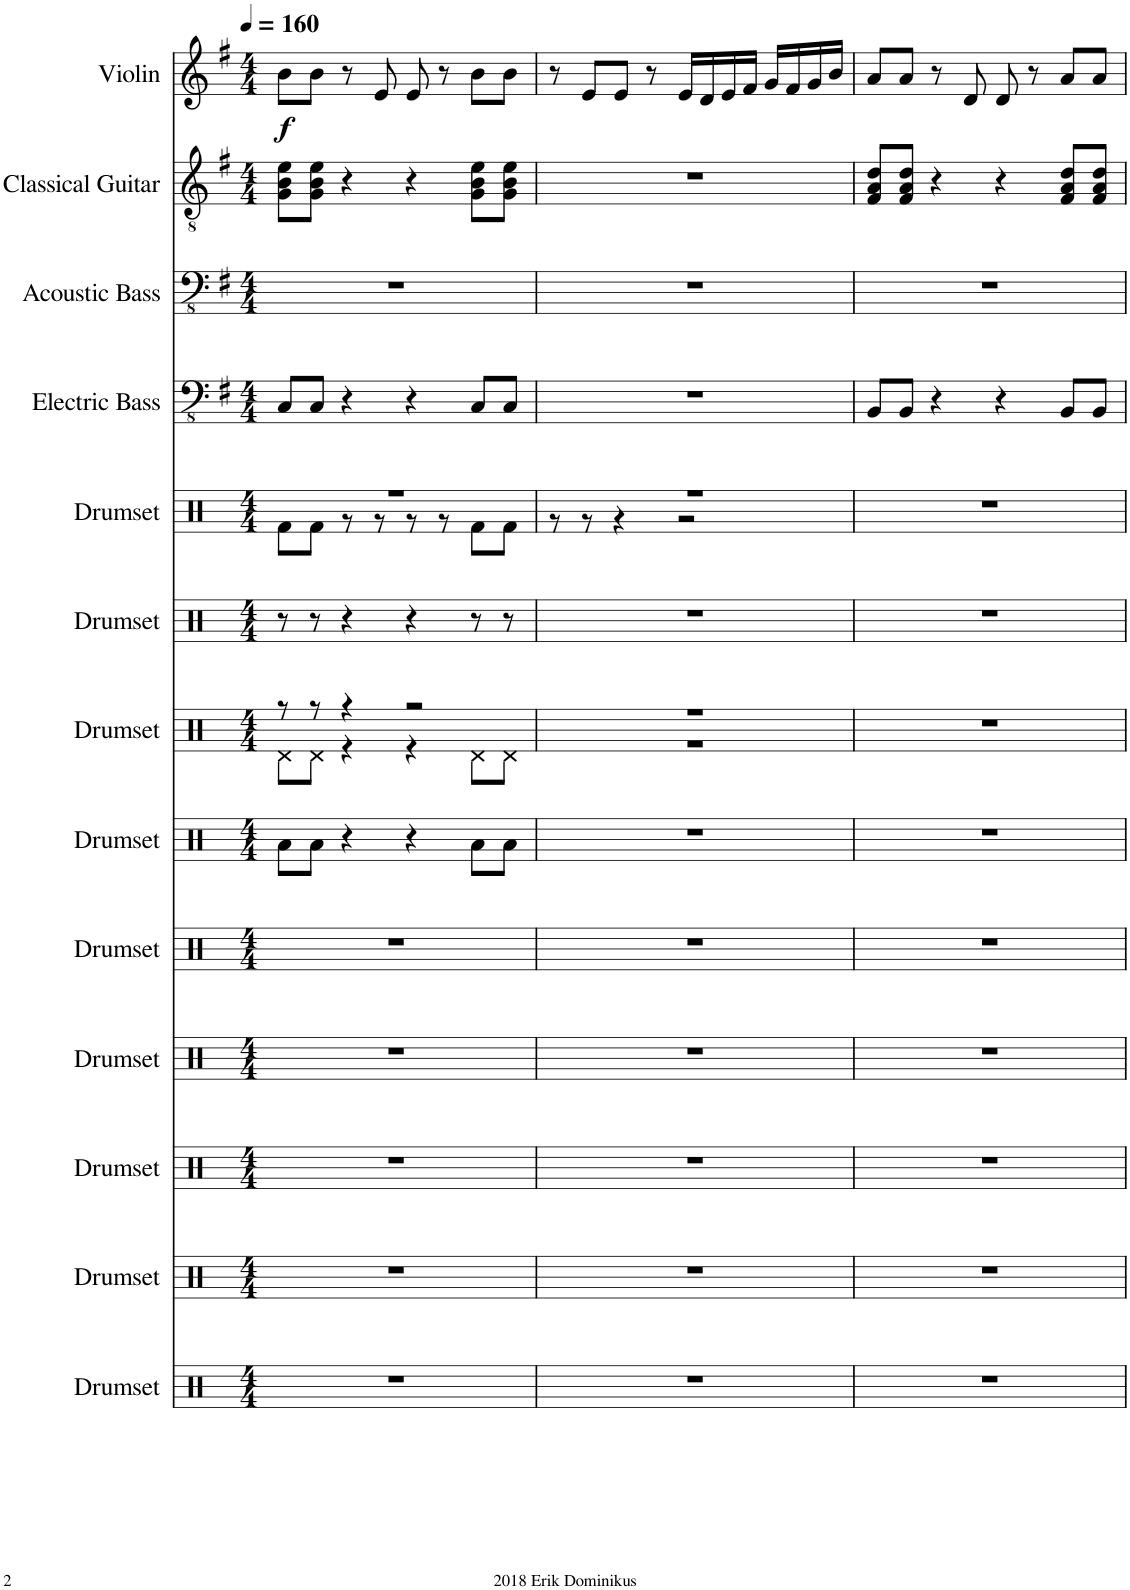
**kern	**kern	**kern	**kern	**kern	**kern	**kern	**kern	**kern	**kern	**kern	**kern	**kern	**dynam
*part13	*part12	*part11	*part10	*part9	*part8	*part7	*part6	*part5	*part4	*part3	*part2	*part1	*part1
*staff13	*staff12	*staff11	*staff10	*staff9	*staff8	*staff7	*staff6	*staff5	*staff4	*staff3	*staff2	*staff1	*staff1
*I"Drumset	*I"Drumset	*I"Drumset	*I"Drumset	*I"Drumset	*I"Drumset	*I"Drumset	*I"Drumset	*I"Drumset	*I"Electric Bass	*I"Acoustic Bass	*I"Classical Guitar	*I"Violin	*
*I'Drs.	*I'Drs.	*I'Drs.	*I'Drs.	*I'Drs.	*I'Drs.	*I'Drs.	*I'Drs.	*I'Drs.	*I'El. B.	*I'Bass	*I'Guit.	*I'Vln.	*
*clefX	*clefX	*clefX	*clefX	*clefX	*clefX	*clefX	*clefX	*clefX	*clefFv4	*clefFv4	*clefGv2	*clefG2	*
*k[]	*k[]	*k[]	*k[]	*k[]	*k[]	*k[]	*k[]	*k[]	*k[f#]	*k[f#]	*k[f#]	*k[f#]	*
*M4/4	*M4/4	*M4/4	*M4/4	*M4/4	*M4/4	*M4/4	*M4/4	*M4/4	*M4/4	*M4/4	*M4/4	*M4/4	*
*MM160	*MM160	*MM160	*MM160	*MM160	*MM160	*MM160	*MM160	*MM160	*MM160	*MM160	*MM160	*MM160	*
=1	=1	=1	=1	=1	=1	=1	=1	=1	=1	=1	=1	=1	=1
*	*	*	*	*	*	*^	*	*^	*	*	*	*	*
!	!	!	!	!	!	!	!	!	!	!	!	!	!	!	!LO:DY:b
1r	1r	1r	1r	1r	8Ra\L	8r	8Rd\L	8r	1r	8Rf\L	8CC/L	1r	8G\ 8B\ 8e\L	8b\L	f
.	.	.	.	.	8Ra\J	8r	8Rd\J	8r	.	8Rf\J	8CC/J	.	8G\ 8B\ 8e\J	8b\J	.
.	.	.	.	.	4r	4r	4r	4r	.	8r	4r	.	4r	8r	.
.	.	.	.	.	.	.	.	.	.	8r	.	.	.	8e/	.
.	.	.	.	.	4r	2r	4r	4r	.	8r	4r	.	4r	8e/	.
.	.	.	.	.	.	.	.	.	.	8r	.	.	.	8r	.
.	.	.	.	.	8Ra\L	.	8Rd\L	8r	.	8Rf\L	8CC/L	.	8G\ 8B\ 8e\L	8b\L	.
.	.	.	.	.	8Ra\J	.	8Rd\J	8r	.	8Rf\J	8CC/J	.	8G\ 8B\ 8e\J	8b\J	.
=2	=2	=2	=2	=2	=2	=2	=2	=2	=2	=2	=2	=2	=2	=2	=2
1r	1r	1r	1r	1r	1r	1r	1r	1r	1r	8r	1r	1r	1r	8r	.
.	.	.	.	.	.	.	.	.	.	8r	.	.	.	8e/L	.
.	.	.	.	.	.	.	.	.	.	4r	.	.	.	8e/J	.
.	.	.	.	.	.	.	.	.	.	.	.	.	.	8r	.
.	.	.	.	.	.	.	.	.	.	2r	.	.	.	16e/LL	.
.	.	.	.	.	.	.	.	.	.	.	.	.	.	16d/	.
.	.	.	.	.	.	.	.	.	.	.	.	.	.	16e/	.
.	.	.	.	.	.	.	.	.	.	.	.	.	.	16f#/JJ	.
.	.	.	.	.	.	.	.	.	.	.	.	.	.	16g/LL	.
.	.	.	.	.	.	.	.	.	.	.	.	.	.	16f#/	.
.	.	.	.	.	.	.	.	.	.	.	.	.	.	16g/	.
.	.	.	.	.	.	.	.	.	.	.	.	.	.	16b/JJ	.
*	*	*	*	*	*	*v	*v	*	*v	*v	*	*	*	*	*
=3	=3	=3	=3	=3	=3	=3	=3	=3	=3	=3	=3	=3	=3
1r	1r	1r	1r	1r	1r	1r	1r	1r	8BBB/L	1r	8F#/ 8A/ 8d/L	8a/L	.
.	.	.	.	.	.	.	.	.	8BBB/J	.	8F#/ 8A/ 8d/J	8a/J	.
.	.	.	.	.	.	.	.	.	4r	.	4r	8r	.
.	.	.	.	.	.	.	.	.	.	.	.	8d/	.
.	.	.	.	.	.	.	.	.	4r	.	4r	8d/	.
.	.	.	.	.	.	.	.	.	.	.	.	8r	.
.	.	.	.	.	.	.	.	.	8BBB/L	.	8F#/ 8A/ 8d/L	8a/L	.
.	.	.	.	.	.	.	.	.	8BBB/J	.	8F#/ 8A/ 8d/J	8a/J	.
=	=	=	=	=	=	=	=	=	=	=	=	=	=
*-	*-	*-	*-	*-	*-	*-	*-	*-	*-	*-	*-	*-	*-
